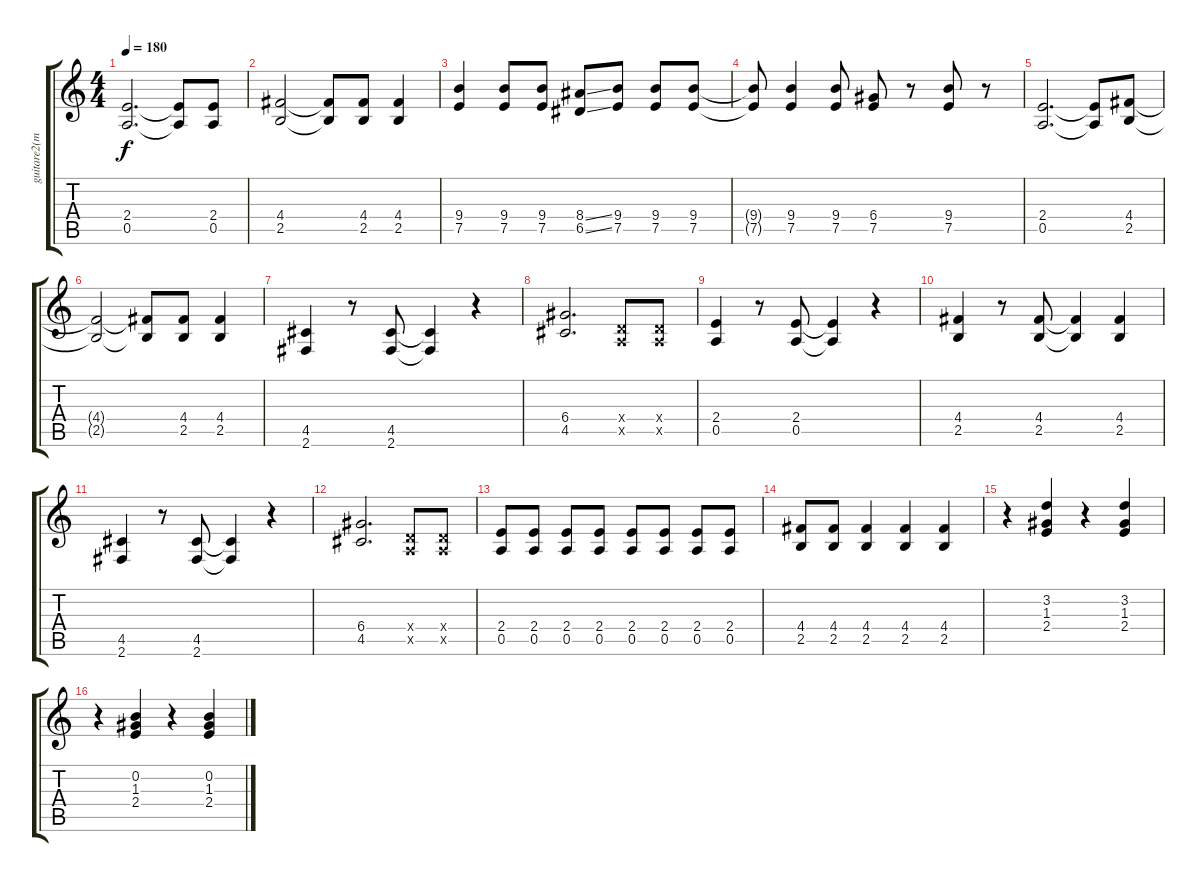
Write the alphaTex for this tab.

\track ("guitare2(mick)" "guitare2(m") {instrument distortionguitar}
\staff {score tabs}
\tuning (E4 B3 G3 D3 A2 E2) {hide}
\ts (4 4)
\tempo 180
\clef g2
\ks c
(2.4 0.5).2{d dy f} (2.4{t} 0.5{t}).8 (2.4 0.5).8 |
(4.4 2.5).2 (4.4{t} 2.5{t}).8 (4.4 2.5).8 (4.4 2.5).4 |
(9.4 7.5).4 (9.4 7.5).8 (9.4 7.5).8 (8.4{ss} 6.5{ss}).8 (9.4 7.5).8 (9.4 7.5).8 (9.4 7.5).8 |
(9.4{t} 7.5{t}).8 (9.4 7.5).4 (9.4 7.5).8 (6.4 7.5).8 r.8 (9.4 7.5).8 r.8 |
(2.4 0.5).2{d} (2.4{t} 0.5{t}).8 (4.4 2.5).8 |
(4.4{t} 2.5{t}).2 (4.4{t} 2.5{t}).8 (4.4 2.5).8 (4.4 2.5).4 |
(4.5 2.6).4 r.8 (4.5 2.6).8 (4.5{t} 2.6{t}).4 r.4 |
(6.4 4.5).2{d} (0.4{x} 0.5{x}).8 (0.4{x} 0.5{x}).8 |
(2.4 0.5).4 r.8 (2.4 0.5).8 (2.4{t} 0.5{t}).4 r.4 |
(4.4 2.5).4 r.8 (4.4 2.5).8 (4.4{t} 2.5{t}).4 (4.4 2.5).4 |
(4.5 2.6).4 r.8 (4.5 2.6).8 (4.5{t} 2.6{t}).4 r.4 |
(6.4 4.5).2{d} (0.4{x} 0.5{x}).8 (0.4{x} 0.5{x}).8 |
(2.4 0.5).8 (2.4 0.5).8 (2.4 0.5).8 (2.4 0.5).8 (2.4 0.5).8 (2.4 0.5).8 (2.4 0.5).8 (2.4 0.5).8 |
(4.4 2.5).8 (4.4 2.5).8 (4.4 2.5).4 (4.4 2.5).4 (4.4 2.5).4 |
r.4 (3.2 1.3 2.4).4 r.4 (3.2 1.3 2.4).4 |
r.4 (0.2 1.3 2.4).4 r.4 (0.2 1.3 2.4).4
